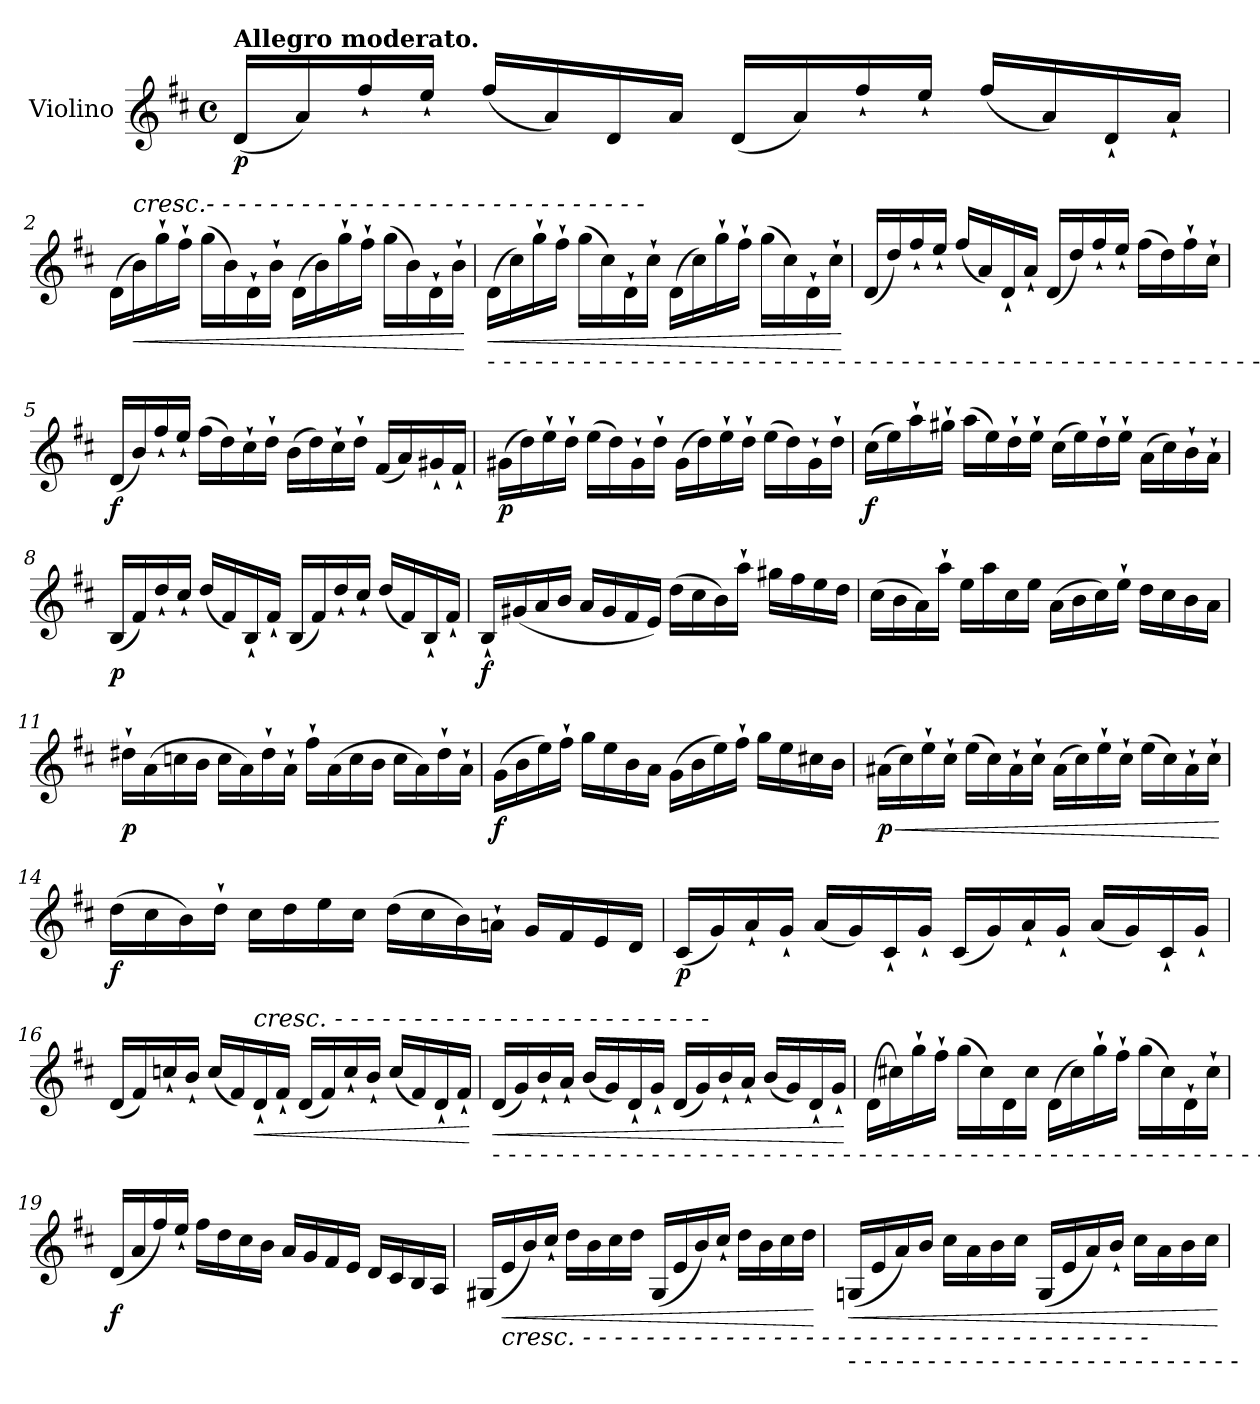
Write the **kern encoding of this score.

**kern	**dynam
*part1	*part1
*staff1	*staff1
*I"Violino	*
*I'V-no	*
*clefG2	*
*k[f#c#]	*
*M4/4	*
*met(c)	*
*MM100	*
=1	=1
!LO:TX:a:B:t=Allegro moderato.	!
!	!LO:DY:b
(16d/LL	p
16a/)	.
16ff#`/	.
16ee`/JJ	.
(16ff#/LL	.
16a/)	.
16d/	.
16a/JJ	.
(16d/LL	.
16a/)	.
16ff#`/	.
16ee`/JJ	.
(16ff#/LL	.
16a/)	.
16d`/	.
16a`/JJ	.
=2	=2
(16d\LL	.
!LO:TX:a:i:t=cresc.-  -  -  -  -  -  -  -  -  -  -  -  -  -  -  -  -  -  -  - - - - - - - - -	!
!	!LO:HP:b
16b\)	<
16gg`\	.
16ff#`\JJ	.
(16gg\LL	.
16b\)	.
16d`\	.
16b`\JJ	.
(16d\LL	.
16b\)	.
16gg`\	.
16ff#`\JJ	.
(16gg\LL	.
16b\)	.
16d`\	.
16b`\JJ	.
.	[
!!LO:LB:g=z
=3	=3
!LO:TX:b:t=- - - - - - - - - - - - - - - - - - - - - - - - - - - - - - - - - - - - - - - - - - - - - - - - - - - - - - - - - - - - - - - - - - - - - - - - - - - - - - - - - - - - - - - -	!
!	!LO:HP:b
(16d\LL	<
16cc#\)	.
16gg`\	.
16ff#`\JJ	.
(16gg\LL	.
16cc#\)	.
16d`\	.
16cc#`\JJ	.
(16d\LL	.
16cc#\)	.
16gg`\	.
16ff#`\JJ	.
(16gg\LL	.
16cc#\)	.
16d`\	.
16cc#`\JJ	.
.	[
=4	=4
(16d/LL	.
16dd/)	.
16ff#`/	.
16ee`/JJ	.
(16ff#/LL	.
16a/)	.
16d`/	.
16a`/JJ	.
(16d/LL	.
16dd/)	.
16ff#`/	.
16ee`/JJ	.
(16ff#\LL	.
16dd\)	.
16ff#`\	.
16cc#`\JJ	.
!!LO:LB:g=z
=5	=5
!	!LO:DY:b
(16d/LL	f
16b/)	.
16ff#`/	.
16ee`/JJ	.
(16ff#\LL	.
16dd\)	.
16cc#`\	.
16dd`\JJ	.
(16b\LL	.
16dd\)	.
16cc#`\	.
16dd`\JJ	.
(16f#/LL	.
16a/)	.
16g#X`/	.
16f#`/JJ	.
=6	=6
!	!LO:DY:b
(16g#X\LL	p
16dd\)	.
16ee`\	.
16dd`\JJ	.
(16ee\LL	.
16dd\)	.
16g#`\	.
16dd`\JJ	.
(16g#\LL	.
16dd\)	.
16ee`\	.
16dd`\JJ	.
(16ee\LL	.
16dd\)	.
16g#`\	.
16dd`\JJ	.
!!LO:LB:g=z
=7	=7
!	!LO:DY:b
(16cc#\LL	f
16ee\)	.
16aa`\	.
16gg#X`\JJ	.
(16aa\LL	.
16ee\)	.
16dd`\	.
16ee`\JJ	.
(16cc#\LL	.
16ee\)	.
16dd`\	.
16ee`\JJ	.
(16a\LL	.
16cc#\)	.
16b`\	.
16a`\JJ	.
=8	=8
!	!LO:DY:b
(16B/LL	p
16f#/)	.
16dd`/	.
16cc#`/JJ	.
(16dd/LL	.
16f#/)	.
16B`/	.
16f#`/JJ	.
(16B/LL	.
16f#/)	.
16dd`/	.
16cc#`/JJ	.
(16dd/LL	.
16f#/)	.
16B`/	.
16f#`/JJ	.
!!LO:LB:g=z
=9	=9
!	!LO:DY:b
16B`/LL	f
(16g#X/	.
16a/	.
16b/JJ	.
16a/LL	.
16g#/	.
16f#/	.
16e/JJ)	.
(16dd\LL	.
16cc#\	.
16b\)	.
16aa`\JJ	.
16gg#X\LL	.
16ff#\	.
16ee\	.
16dd\JJ	.
=10	=10
(16cc#\LL	.
16b\	.
16a\)	.
16aa`\JJ	.
16ee\LL	.
16aa\	.
16cc#\	.
16ee\JJ	.
(16a\LL	.
16b\	.
16cc#\)	.
16ee`\JJ	.
16dd\LL	.
16cc#\	.
16b\	.
16a\JJ	.
!!LO:LB:g=z
=11	=11
!	!LO:DY:b
16dd#X`\LL	p
(16a\	.
16ccn\	.
16b\JJ	.
16cc\LL	.
16a\)	.
16dd#`\	.
16a`\JJ	.
16ff#`\LL	.
(16a\	.
16cc\	.
16b\JJ	.
16cc\LL	.
16a\)	.
16dd#`\	.
16a`\JJ	.
=12	=12
!	!LO:DY:b
(16g\LL	f
16b\	.
16ee\)	.
16ff#`\JJ	.
16gg\LL	.
16ee\	.
16b\	.
16a\JJ	.
(16g\LL	.
16b\	.
16ee\)	.
16ff#`\JJ	.
16gg\LL	.
16ee\	.
16cc#X\	.
16b\JJ	.
!!LO:LB:g=z
=13	=13
!	!LO:HP:b
!	!LO:DY:n=1:b
(16a#X\LL	< p
16cc#\)	.
16ee`\	.
16cc#`\JJ	.
(16ee\LL	.
16cc#\)	.
16a#`\	.
16cc#`\JJ	.
(16a#\LL	.
16cc#\)	.
16ee`\	.
16cc#`\JJ	.
(16ee\LL	.
16cc#\)	.
16a#`\	.
16cc#`\JJ	.
.	[
=14	=14
!	!LO:DY:b
(16dd\LL	f
16cc#\	.
16b\)	.
16dd`\JJ	.
16cc#\LL	.
16dd\	.
16ee\	.
16cc#\JJ	.
(16dd\LL	.
16cc#\	.
16b\)	.
16an`\JJ	.
16g/LL	.
16f#/	.
16e/	.
16d/JJ	.
!!LO:LB:g=z
=15	=15
!	!LO:DY:b
(16c#/LL	p
16g/)	.
16a`/	.
16g`/JJ	.
(16a/LL	.
16g/)	.
16c#`/	.
16g`/JJ	.
(16c#/LL	.
16g/)	.
16a`/	.
16g`/JJ	.
(16a/LL	.
16g/)	.
16c#`/	.
16g`/JJ	.
=16	=16
(16d/LL	.
16f#/)	.
16ccn`/	.
16b`/JJ	.
(16cc/LL	.
16f#/)	.
!LO:TX:a:i:t=cresc. - - - - - - - - - - - - - - - - - - - - - - - -	!
!	!LO:HP:b
16d`/	<
16f#`/JJ	.
(16d/LL	.
16f#/)	.
16cc`/	.
16b`/JJ	.
(16cc/LL	.
16f#/)	.
16d`/	.
16f#`/JJ	.
.	[
!!LO:LB:g=z
=17	=17
!LO:TX:b:t=- - - - - - - - - - - - - - - - - - - - - - - - - - - - - - - - - - - - - - - - - - - - - - - - - - - - - - - - - - - - - - - - - - - - - - - - - - - - - - - - - - - - - - - -	!
!	!LO:HP:b
(16d/LL	<
16g/)	.
16b`/	.
16a`/JJ	.
(16b/LL	.
16g/)	.
16d`/	.
16g`/JJ	.
(16d/LL	.
16g/)	.
16b`/	.
16a`/JJ	.
(16b/LL	.
16g/)	.
16d`/	.
16g`/JJ	.
.	[
=18	=18
(16d\LL	.
16cc#X\)	.
16gg`\	.
16ff#`\JJ	.
(16gg\LL	.
16cc#\)	.
16d\	.
16cc#\JJ	.
(16d\LL	.
16cc#\)	.
16gg`\	.
16ff#`\JJ	.
(16gg\LL	.
16cc#\)	.
16d`\	.
16cc#`\JJ	.
!!LO:LB:g=z
=19	=19
!	!LO:DY:b
(16d/LL	f
16a/	.
16ff#/)	.
16ee`/JJ	.
16ff#\LL	.
16dd\	.
16cc#\	.
16b\JJ	.
16a/LL	.
16g/	.
16f#/	.
16e/JJ	.
16d/LL	.
16c#/	.
16B/	.
16A/JJ	.
=20	=20
(16G#X/LL	.
!LO:TX:b:i:t=cresc. - - - - - - - - - - - - - - - - - - - - - - - - - - - - - - - - - - - -	!
!	!LO:HP:b
16e/	<
16b/)	.
16cc#`/JJ	.
16dd\LL	.
16b\	.
16cc#\	.
16dd\JJ	.
(16G#/LL	.
16e/	.
16b/)	.
16cc#`/JJ	.
16dd\LL	.
16b\	.
16cc#\	.
16dd\JJ	.
.	[
!!LO:PB:g=z
=21	=21
!LO:TX:b:t=- - - - - - - - - - - - - - - - - - - - - - - - -	!
!	!LO:HP:b
(16Gn/LL	<
16e/	.
16a/)	.
16b/JJ	.
16cc#\LL	.
16a\	.
16b\	.
16cc#\JJ	.
(16G/LL	.
16e/	.
16a/)	.
16b`/JJ	.
16cc#\LL	.
16a\	.
16b\	.
16cc#\JJ	.
.	[
=	=
*-	*-
